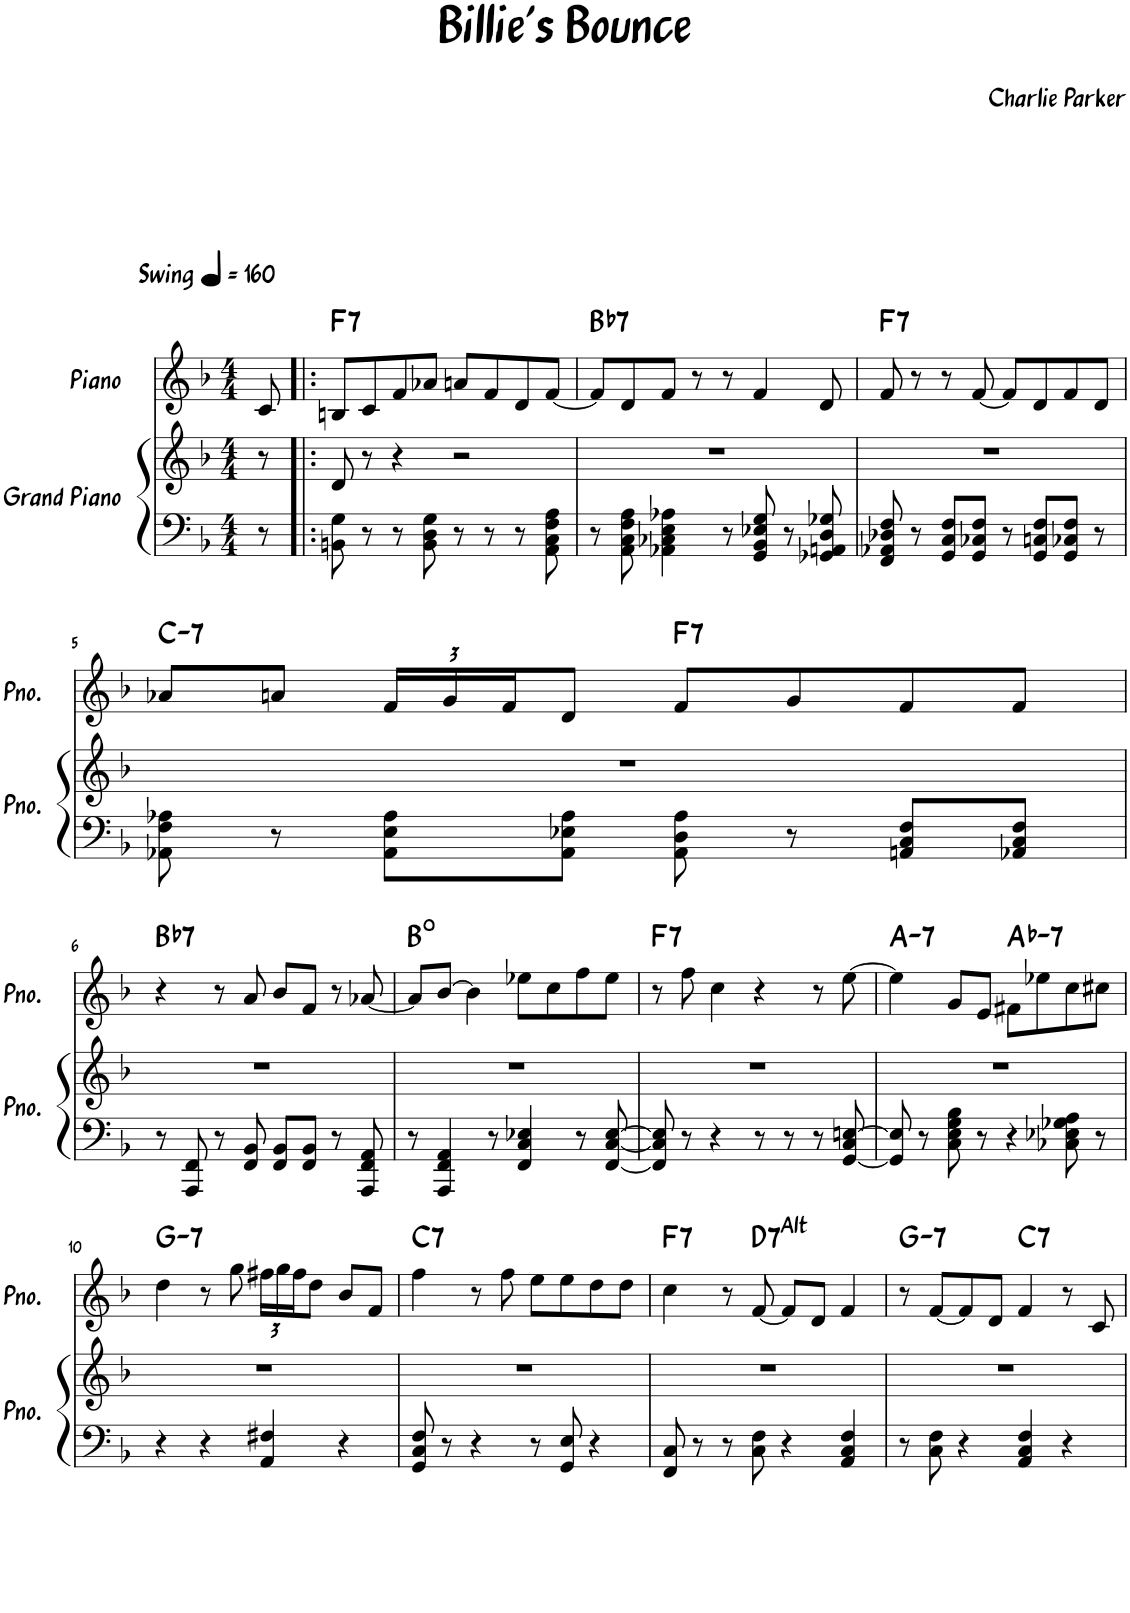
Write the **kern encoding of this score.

**kern	**kern	**kern	**harte
*part2	*part2	*part1	*part1
*staff3	*staff2	*staff1	*
*I"Grand Piano	*	*I"Piano	*
*I'Pno.	*	*I'Pno.	*
*clefF4	*clefG2	*clefG2	*
*k[b-]	*k[b-]	*k[b-]	*
*M4/4	*M4/4	*M4/4	*
*MM160	*MM160	*MM160	*
=1	=1	=1	=1
!	!	!LO:TX:a:B:t=Swing	!
8r	8r	8c/	.
=2!|:	=2!|:	=2!|:	=2!|:
!	!	!	!LO:H:kt=7
8BBn\ 8G\	8d/	8Bn/L	F:7
8r	8r	8c/	.
8r	4r	8f/	.
8BB\ 8D\ 8G\	.	8a-X/J	.
8r	2r	8an/L	.
8r	.	8f/	.
8r	.	8d/	.
8AA\ 8C\ 8F\ 8A\	.	[8f/J	.
=3	=3	=3	=3
!	!	!	!LO:H:kt=7
8r	1r	8f/L]	Bb:7
8AA\ 8C\ 8F\ 8A\	.	8d/	.
4AA-X\ 4C-X\ 4E\ 4A-X\	.	8f/J	.
.	.	8r	.
8r	.	8r	.
8GG/ 8BB-/ 8E-X/ 8G/	.	4f/	.
8r	.	.	.
8GG-X/ 8AAn/ 8D/ 8G-X/	.	8d/	.
=4	=4	=4	=4
!	!	!	!LO:H:kt=7
8FF/ 8AA-X/ 8D-X/ 8F/	1r	8f/	F:7
8r	.	8r	.
8GG/ 8C/ 8F/L	.	8r	.
8GG/ 8C-X/ 8F/J	.	[8f/	.
8r	.	8f/L]	.
8GG/ 8Cn/ 8F/L	.	8d/	.
8GG/ 8C-X/ 8F/J	.	8f/	.
8r	.	8d/J	.
!!LO:LB:g=z
=5	=5	=5	=5
!	!	!	!LO:H:kt=7
8AA-X\ 8F\ 8A-X\	1r	8a-X/L	C:min7
8r	.	8an/J	.
*	*	*Xbrackettup	*
8AA-\ 8E\ 8A-\L	.	24f/LL	.
.	.	24g/	.
.	.	24f/J	.
8AA-\ 8E-X\ 8A-\J	.	8d/J	.
!	!	!	!LO:H:kt=7
8AA-\ 8D\ 8A-\	.	8f/L	F:7
8r	.	8g/	.
8AAn/ 8C/ 8F/L	.	8f/	.
8AA-X/ 8C/ 8F/J	.	8f/J	.
!!LO:LB:g=z
=6	=6	=6	=6
!	!	!	!LO:H:kt=7
8r	1r	4r	Bb:7
8AAA/ 8FF/	.	.	.
8r	.	8r	.
8FF/ 8BB-/	.	8a/	.
8FF/ 8BB-/L	.	8b-/L	.
8FF/ 8BB-/J	.	8f/J	.
8r	.	8r	.
8AAA/ 8FF/ 8AA/	.	[8a-X/	.
=7	=7	=7	=7
8r	1r	8a-/L]	B:dim
4AAA/ 4FF/ 4AA/	.	[8b-/J	.
.	.	4b-\]	.
8r	.	.	.
4FF/ 4C/ 4E-X/	.	8ee-X\L	.
.	.	8cc\	.
8r	.	8ff\	.
[8FF/ [8C/ [8E-/	.	8ee-\J	.
=8	=8	=8	=8
!	!	!	!LO:H:kt=7
8FF/] 8C/] 8E-/]	1r	8r	F:7
8r	.	8ff\	.
4r	.	4cc\	.
8r	.	4r	.
8r	.	.	.
8r	.	8r	.
[8GG/ 8C/ [8En/	.	[8ee\	.
=9	=9	=9	=9
!	!	!	!LO:H:kt=7
8GG/] 8E/]	1r	4ee\]	A:min7
8r	.	.	.
8C\ 8E\ 8G\ 8B-\	.	8g/L	.
8r	.	8e/J	.
!	!	!	!LO:H:kt=7
4r	.	8f#X\L	Ab:min7
.	.	8ee-X\	.
8C-X\ 8E-X\ 8G-X\ 8A\	.	8cc\	.
8r	.	8cc#X\J	.
!!LO:LB:g=z
=10	=10	=10	=10
!	!	!	!LO:H:kt=7
4r	1r	4dd\	G:min7
4r	.	8r	.
.	.	8gg\	.
4AA/ 4F#X/	.	24ff#X\LL	.
.	.	24gg\	.
.	.	24ff#\J	.
.	.	8dd\J	.
4r	.	8b-/L	.
.	.	8f/J	.
=11	=11	=11	=11
!	!	!	!LO:H:kt=7
8GG/ 8C/ 8F/	1r	4ff\	C:7
8r	.	.	.
4r	.	8r	.
.	.	8ff\	.
8r	.	8ee\L	.
8GG/ 8E/	.	8ee\	.
4r	.	8dd\	.
.	.	8dd\J	.
=12	=12	=12	=12
!	!	!	!LO:H:kt=7
8FF/ 8C/	1r	4cc\	F:7
8r	.	.	.
8r	.	8r	.
!	!	!	!LO:H:kt=7
8C\ 8F\	.	[8f/	D:(3,b5,#5,b7,b9,#9)
4r	.	8f/L]	.
.	.	8d/J	.
4AA/ 4C/ 4F/	.	4f/	.
=13	=13	=13	=13
!	!	!	!LO:H:kt=7
8r	1r	8r	G:min7
8C\ 8F\	.	[8f/L	.
4r	.	8f/]	.
.	.	8d/J	.
!	!	!	!LO:H:kt=7
4AA/ 4C/ 4F/	.	4f/	C:7
4r	.	8r	.
.	.	8c/	.
=	=	=	=
*-	*-	*-	*-
